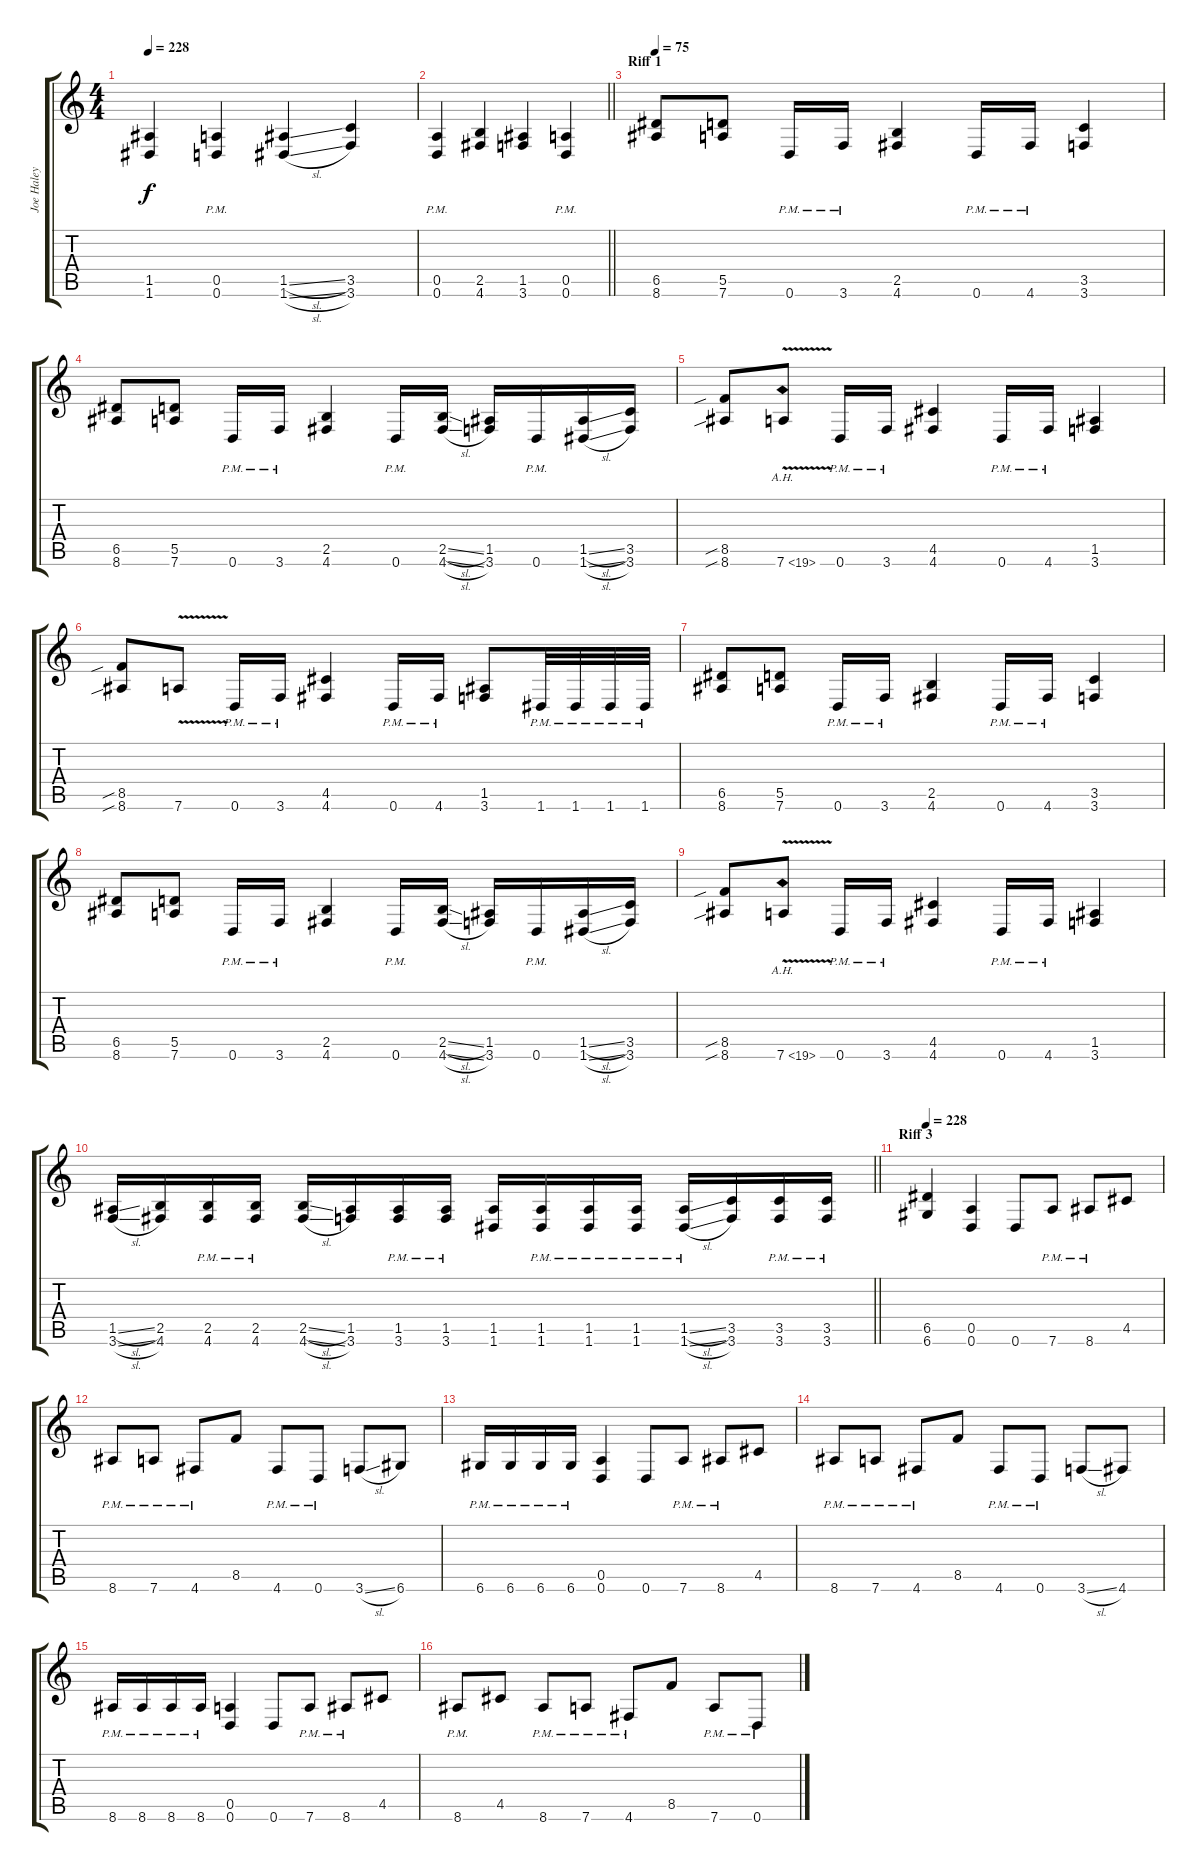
\track ("Joe Haley" "Joe Haley") {instrument distortionguitar}
\staff {score tabs}
\tuning (E4 B3 G3 D3 A2 D2) {hide}
\ts (4 4)
\tempo 228
\clef g2
\ks c
(1.5 1.6).4{dy f} (0.5{pm} 0.6{pm}).4 (1.5{sl} 1.6{sl}).4 (3.5 3.6).4 |
\barLineRight lightlight
(0.5{pm} 0.6{pm}).4 (2.5 4.6).4 (1.5 3.6).4 (0.5{pm} 0.6{pm}).4 |
\section ("" "Riff 1")
\tempo 75
(6.5 8.6).8 (5.5 7.6).8 0.6{pm}.16 3.6{pm}.16 (2.5 4.6).4 0.6{pm}.16 4.6{pm}.16 (3.5 3.6).4 |
(6.5 8.6).8 (5.5 7.6).8 0.6{pm}.16 3.6{pm}.16 (2.5 4.6).4 0.6{pm}.16 (2.5{sl} 4.6{sl}).16 (1.5 3.6).16 0.6{pm}.16 (1.5{sl} 1.6{sl}).16 (3.5 3.6).16 |
(8.5{sib} 8.6{sib}).8 7.6{ah 12 v}.8 0.6{pm}.16 3.6{pm}.16 (4.5 4.6).4 0.6{pm}.16 4.6{pm}.16 (1.5 3.6).4 |
(8.5{sib} 8.6{sib}).8 7.6{v}.8 0.6{pm}.16 3.6{pm}.16 (4.5 4.6).4 0.6{pm}.16 4.6{pm}.16 (1.5 3.6).8 1.6{pm}.32 1.6{pm}.32 1.6{pm}.32 1.6{pm}.32 |
(6.5 8.6).8 (5.5 7.6).8 0.6{pm}.16 3.6{pm}.16 (2.5 4.6).4 0.6{pm}.16 4.6{pm}.16 (3.5 3.6).4 |
(6.5 8.6).8 (5.5 7.6).8 0.6{pm}.16 3.6{pm}.16 (2.5 4.6).4 0.6{pm}.16 (2.5{sl} 4.6{sl}).16 (1.5 3.6).16 0.6{pm}.16 (1.5{sl} 1.6{sl}).16 (3.5 3.6).16 |
(8.5{sib} 8.6{sib}).8 7.6{ah 12 v}.8 0.6{pm}.16 3.6{pm}.16 (4.5 4.6).4 0.6{pm}.16 4.6{pm}.16 (1.5 3.6).4 |
\barLineRight lightlight
(1.5{sl} 3.6{sl}).16 (2.5 4.6).16 (2.5{pm} 4.6{pm}).16 (2.5{pm} 4.6{pm}).16 (2.5{sl} 4.6{sl}).16 (1.5 3.6).16 (1.5{pm} 3.6{pm}).16 (1.5{pm} 3.6{pm}).16 (1.5 1.6).16 (1.5{pm} 1.6{pm}).16 (1.5{pm} 1.6{pm}).16 (1.5{pm} 1.6{pm}).16 (1.5{sl pm} 1.6{sl pm}).16 (3.5 3.6).16 (3.5{pm} 3.6{pm}).16 (3.5{pm} 3.6{pm}).16 |
\section ("" "Riff 3")
\tempo 228
(6.5 6.6).4 (0.5 0.6).4 0.6.8 7.6{pm}.8 8.6{pm}.8 4.5.8 |
8.6{pm}.8 7.6{pm}.8 4.6{pm}.8 8.5.8 4.6{pm}.8 0.6{pm}.8 3.6{sl}.8 6.6.8 |
6.6{pm}.16 6.6{pm}.16 6.6{pm}.16 6.6{pm}.16 (0.5 0.6).4 0.6.8 7.6{pm}.8 8.6{pm}.8 4.5.8 |
8.6{pm}.8 7.6{pm}.8 4.6{pm}.8 8.5.8 4.6{pm}.8 0.6{pm}.8 3.6{sl}.8 4.6.8 |
8.6{pm}.16 8.6{pm}.16 8.6{pm}.16 8.6{pm}.16 (0.5 0.6).4 0.6.8 7.6{pm}.8 8.6{pm}.8 4.5.8 |
8.6{pm}.8 4.5.8 8.6{pm}.8 7.6{pm}.8 4.6{pm}.8 8.5.8 7.6{pm}.8 0.6{pm}.8
